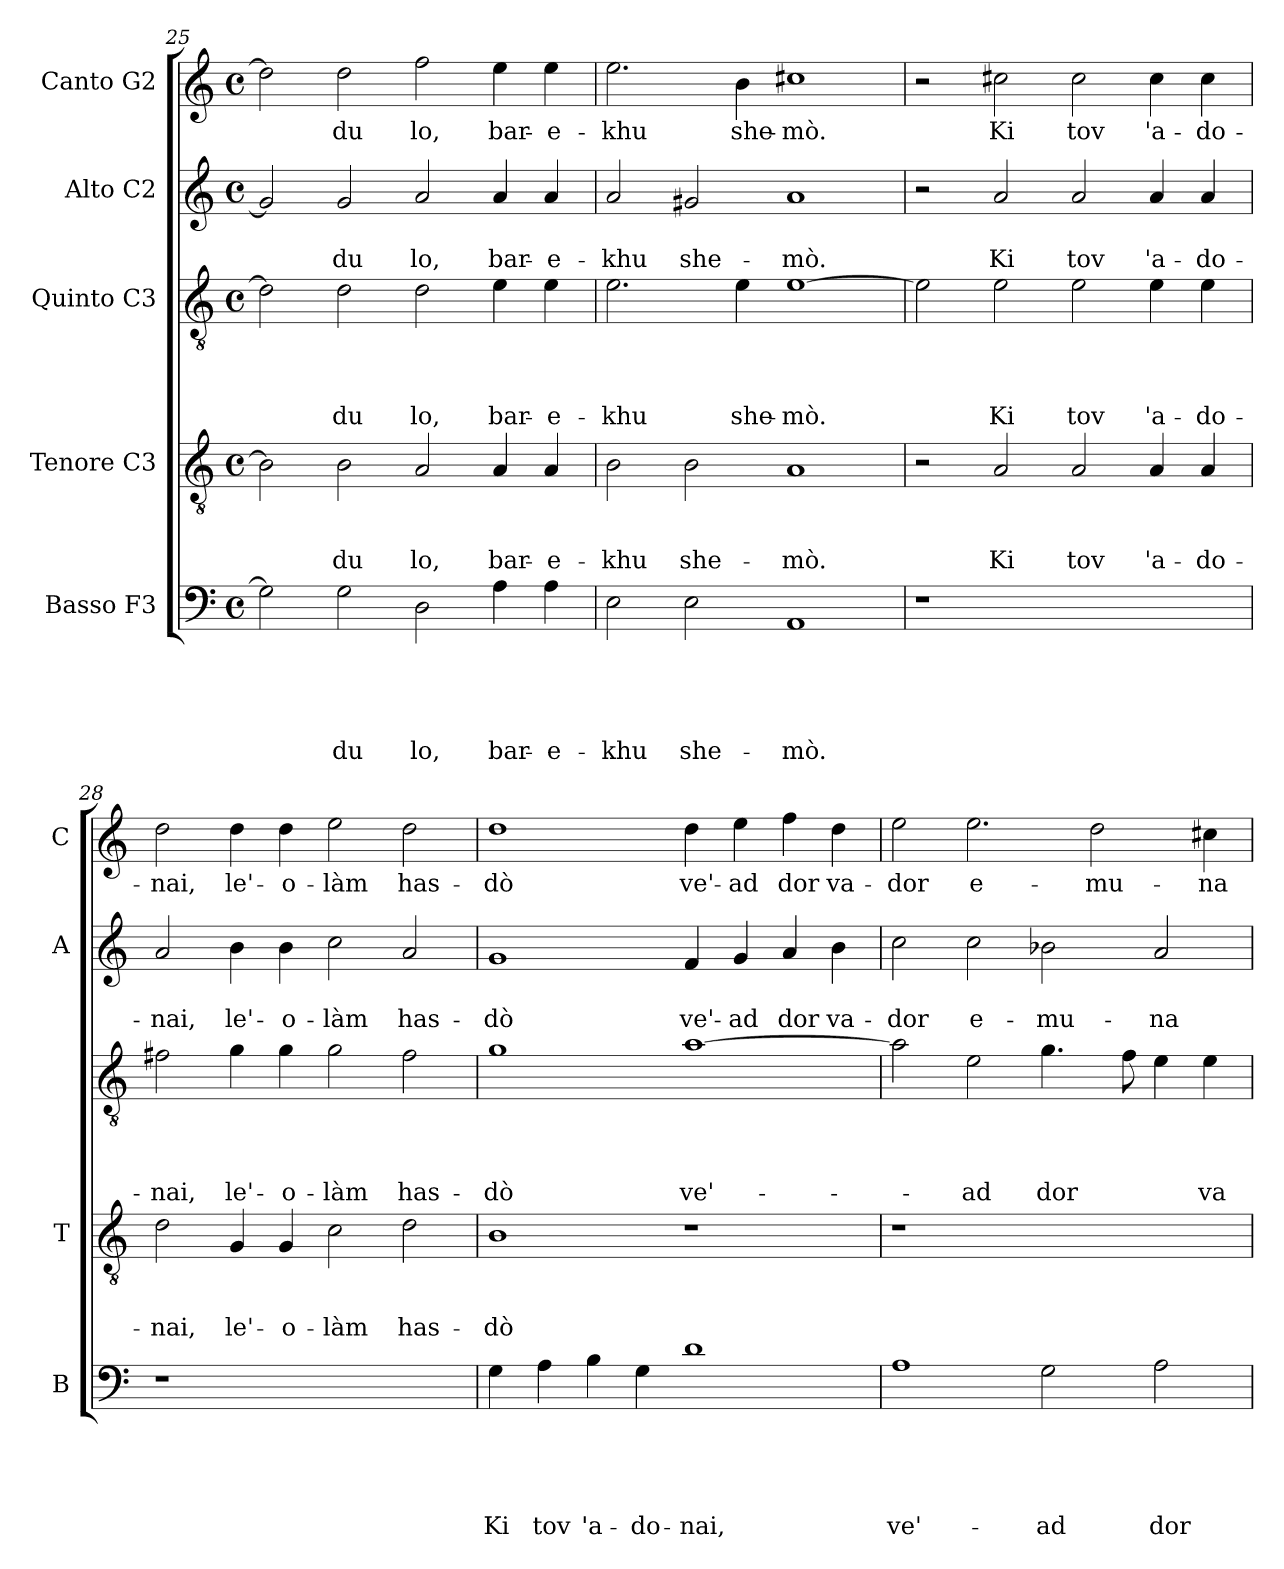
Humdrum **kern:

**kern	**text	**text	**text	**text	**text	**kern	**text	**text	**text	**kern	**text	**text	**text	**text	**kern	**text	**text	**kern	**text
*part5	*part5	*part5	*part5	*part5	*part5	*part4	*part4	*part4	*part4	*part3	*part3	*part3	*part3	*part3	*part2	*part2	*part2	*part1	*part1
*staff5	*staff5	*staff5	*staff5	*staff5	*staff5	*staff4	*staff4	*staff4	*staff4	*staff3	*staff3	*staff3	*staff3	*staff3	*staff2	*staff2	*staff2	*staff1	*staff1
*I"Basso F3	*	*	*	*	*	*I"Tenore C3	*	*	*	*I"Quinto C3	*	*	*	*	*I"Alto C2	*	*	*I"Canto G2	*
*I'B	*	*	*	*	*	*I'T	*	*	*	*	*	*	*	*	*I'A	*	*	*I'C	*
*clefF4	*	*	*	*	*	*clefGv2	*	*	*	*clefGv2	*	*	*	*	*clefG2	*	*	*clefG2	*
*k[]	*	*	*	*	*	*k[]	*	*	*	*k[]	*	*	*	*	*k[]	*	*	*k[]	*
*C:	*	*	*	*	*	*C:	*	*	*	*C:	*	*	*	*	*C:	*	*	*C:	*
*M4/4	*	*	*	*	*	*M4/4	*	*	*	*M4/4	*	*	*	*	*M4/4	*	*	*M4/4	*
*met(c)	*	*	*	*	*	*met(c)	*	*	*	*met(c)	*	*	*	*	*met(c)	*	*	*met(c)	*
=25	=25	=25	=25	=25	=25	=25	=25	=25	=25	=25	=25	=25	=25	=25	=25	=25	=25	=25	=25
2G\]	.	.	.	.	.	2B\]	.	.	.	2d\]	.	.	.	.	2g/]	.	.	2dd\]	.
!	!	!	!	!	!LO:LY:b	!	!	!	!LO:LY:b	!	!	!	!	!LO:LY:b	!	!	!LO:LY:b	!	!LO:LY:b
2G\	.	.	.	.	-du	2B\	.	.	-du	2d\	.	.	.	-du	2g/	.	-du	2dd\	-du
!	!	!	!	!	!LO:LY:b	!	!	!	!LO:LY:b	!	!	!	!	!LO:LY:b	!	!	!LO:LY:b	!	!LO:LY:b
2D\	.	.	.	.	lo,	2A/	.	.	lo,	2d\	.	.	.	lo,	2a/	.	lo,	2ff\	lo,
!	!	!	!	!	!LO:LY:b	!	!	!	!LO:LY:b	!	!	!	!	!LO:LY:b	!	!	!LO:LY:b	!	!LO:LY:b
4A\	.	.	.	.	bar-	4A/	.	.	bar-	4e\	.	.	.	bar-	4a/	.	bar-	4ee\	bar-
!	!	!	!	!	!LO:LY:b	!	!	!	!LO:LY:b	!	!	!	!	!LO:LY:b	!	!	!LO:LY:b	!	!LO:LY:b
4A\	.	.	.	.	-e-	4A/	.	.	-e-	4e\	.	.	.	-e-	4a/	.	-e-	4ee\	-e-
=26	=26	=26	=26	=26	=26	=26	=26	=26	=26	=26	=26	=26	=26	=26	=26	=26	=26	=26	=26
!	!	!	!	!	!LO:LY:b	!	!	!	!LO:LY:b	!	!	!	!	!LO:LY:b	!	!	!LO:LY:b	!	!LO:LY:b
2E\	.	.	.	.	-khu	2B\	.	.	-khu	2.e\	.	.	.	-khu	2a/	.	-khu	2.ee\	-khu
!	!	!	!	!	!LO:LY:b	!	!	!	!LO:LY:b	!	!	!	!	!	!	!	!LO:LY:b	!	!
2E\	.	.	.	.	she-	2B\	.	.	she-	.	.	.	.	.	2g#X/	.	she-	.	.
!	!	!	!	!	!	!	!	!	!	!	!	!	!	!LO:LY:b	!	!	!	!	!LO:LY:b
.	.	.	.	.	.	.	.	.	.	4e\	.	.	.	she-	.	.	.	4b\	she-
!	!	!	!	!	!LO:LY:b	!	!	!	!LO:LY:b	!	!	!	!	!LO:LY:b	!	!	!LO:LY:b	!	!LO:LY:b
1AA	.	.	.	.	-mò.	1A	.	.	-mò.	[1e	.	.	.	-mò.	1a	.	-mò.	1cc#X	-mò.
=27	=27	=27	=27	=27	=27	=27	=27	=27	=27	=27	=27	=27	=27	=27	=27	=27	=27	=27	=27
1r	.	.	.	.	.	2r	.	.	.	2e\]	.	.	.	.	2r	.	.	2r	.
!	!	!	!	!	!	!	!	!	!LO:LY:b	!	!	!	!	!LO:LY:b	!	!	!LO:LY:b	!	!LO:LY:b
.	.	.	.	.	.	2A/	.	.	Ki	2e\	.	.	.	Ki	2a/	.	Ki	2cc#X\	Ki
!	!	!	!	!	!	!	!	!	!LO:LY:b	!	!	!	!	!LO:LY:b	!	!	!LO:LY:b	!	!LO:LY:b
1ryy	.	.	.	.	.	2A/	.	.	tov	2e\	.	.	.	tov	2a/	.	tov	2cc#\	tov
!	!	!	!	!	!	!	!	!	!LO:LY:b	!	!	!	!	!LO:LY:b	!	!	!LO:LY:b	!	!LO:LY:b
.	.	.	.	.	.	4A/	.	.	'a-	4e\	.	.	.	'a-	4a/	.	'a-	4cc#\	'a-
!	!	!	!	!	!	!	!	!	!LO:LY:b	!	!	!	!	!LO:LY:b	!	!	!LO:LY:b	!	!LO:LY:b
.	.	.	.	.	.	4A/	.	.	-do-	4e\	.	.	.	-do-	4a/	.	-do-	4cc#\	-do-
!!LO:LB:g=z
=28	=28	=28	=28	=28	=28	=28	=28	=28	=28	=28	=28	=28	=28	=28	=28	=28	=28	=28	=28
!	!	!	!	!	!	!	!	!	!LO:LY:b	!	!	!	!	!LO:LY:b	!	!	!LO:LY:b	!	!LO:LY:b
1r	.	.	.	.	.	2d\	.	.	-nai,	2f#X\	.	.	.	-nai,	2a/	.	-nai,	2dd\	-nai,
!	!	!	!	!	!	!	!	!	!LO:LY:b	!	!	!	!	!LO:LY:b	!	!	!LO:LY:b	!	!LO:LY:b
.	.	.	.	.	.	4G/	.	.	le'-	4g\	.	.	.	le'-	4b\	.	le'-	4dd\	le'-
!	!	!	!	!	!	!	!	!	!LO:LY:b	!	!	!	!	!LO:LY:b	!	!	!LO:LY:b	!	!LO:LY:b
.	.	.	.	.	.	4G/	.	.	-o-	4g\	.	.	.	-o-	4b\	.	-o-	4dd\	-o-
!	!	!	!	!	!	!	!	!	!LO:LY:b	!	!	!	!	!LO:LY:b	!	!	!LO:LY:b	!	!LO:LY:b
1ryy	.	.	.	.	.	2c\	.	.	-làm	2g\	.	.	.	-làm	2cc\	.	-làm	2ee\	-làm
!	!	!	!	!	!	!	!	!	!LO:LY:b	!	!	!	!	!LO:LY:b	!	!	!LO:LY:b	!	!LO:LY:b
.	.	.	.	.	.	2d\	.	.	has-	2f#\	.	.	.	has-	2a/	.	has-	2dd\	has-
=29	=29	=29	=29	=29	=29	=29	=29	=29	=29	=29	=29	=29	=29	=29	=29	=29	=29	=29	=29
!	!	!	!	!	!LO:LY:b	!	!	!	!LO:LY:b	!	!	!	!	!LO:LY:b	!	!	!LO:LY:b	!	!LO:LY:b
4G\	.	.	.	.	Ki	1B	.	.	-dò	1g	.	.	.	-dò	1g	.	-dò	1dd	-dò
!	!	!	!	!	!LO:LY:b	!	!	!	!	!	!	!	!	!	!	!	!	!	!
4A\	.	.	.	.	tov	.	.	.	.	.	.	.	.	.	.	.	.	.	.
!	!	!	!	!	!LO:LY:b	!	!	!	!	!	!	!	!	!	!	!	!	!	!
4B\	.	.	.	.	'a-	.	.	.	.	.	.	.	.	.	.	.	.	.	.
!	!	!	!	!	!LO:LY:b	!	!	!	!	!	!	!	!	!	!	!	!	!	!
4G\	.	.	.	.	-do-	.	.	.	.	.	.	.	.	.	.	.	.	.	.
!	!	!	!	!	!LO:LY:b	!	!	!	!	!	!	!	!	!LO:LY:b	!	!	!LO:LY:b	!	!LO:LY:b
1d	.	.	.	.	-nai,	1r	.	.	.	[1a	.	.	.	ve'-	4f/	.	ve'-	4dd\	ve'-
!	!	!	!	!	!	!	!	!	!	!	!	!	!	!	!	!	!LO:LY:b	!	!LO:LY:b
.	.	.	.	.	.	.	.	.	.	.	.	.	.	.	4g/	.	-ad	4ee\	-ad
!	!	!	!	!	!	!	!	!	!	!	!	!	!	!	!	!	!LO:LY:b	!	!LO:LY:b
.	.	.	.	.	.	.	.	.	.	.	.	.	.	.	4a/	.	dor	4ff\	dor
!	!	!	!	!	!	!	!	!	!	!	!	!	!	!	!	!	!LO:LY:b	!	!LO:LY:b
.	.	.	.	.	.	.	.	.	.	.	.	.	.	.	4b\	.	va-	4dd\	va-
=30	=30	=30	=30	=30	=30	=30	=30	=30	=30	=30	=30	=30	=30	=30	=30	=30	=30	=30	=30
!	!	!	!	!	!LO:LY:b	!	!	!	!	!	!	!	!	!	!	!	!LO:LY:b	!	!LO:LY:b
1A	.	.	.	.	ve'-	1r	.	.	.	2a\]	.	.	.	.	2cc\	.	-dor	2ee\	-dor
!	!	!	!	!	!	!	!	!	!	!	!	!	!	!LO:LY:b	!	!	!LO:LY:b	!	!LO:LY:b
.	.	.	.	.	.	.	.	.	.	2e\	.	.	.	-ad	2cc\	.	e-	2.ee\	e-
!	!	!	!	!	!LO:LY:b	!	!	!	!	!	!	!	!	!LO:LY:b	!	!	!LO:LY:b	!	!
2G\	.	.	.	.	-ad	1ryy	.	.	.	4.g\	.	.	.	dor	2b-X\	.	-mu-	.	.
!	!	!	!	!	!	!	!	!	!	!	!	!	!	!	!	!	!	!	!LO:LY:b
.	.	.	.	.	.	.	.	.	.	.	.	.	.	.	.	.	.	2dd\	-mu-
.	.	.	.	.	.	.	.	.	.	8f\	.	.	.	.	.	.	.	.	.
!	!	!	!	!	!LO:LY:b	!	!	!	!	!	!	!	!	!	!	!	!LO:LY:b	!	!
2A\	.	.	.	.	dor	.	.	.	.	4e\	.	.	.	.	2a/	.	-na-	.	.
!	!	!	!	!	!	!	!	!	!	!	!	!	!	!LO:LY:b	!	!	!	!	!LO:LY:b
.	.	.	.	.	.	.	.	.	.	4e\	.	.	.	va-	.	.	.	4cc#X\	-na-
=	=	=	=	=	=	=	=	=	=	=	=	=	=	=	=	=	=	=	=
*-	*-	*-	*-	*-	*-	*-	*-	*-	*-	*-	*-	*-	*-	*-	*-	*-	*-	*-	*-
